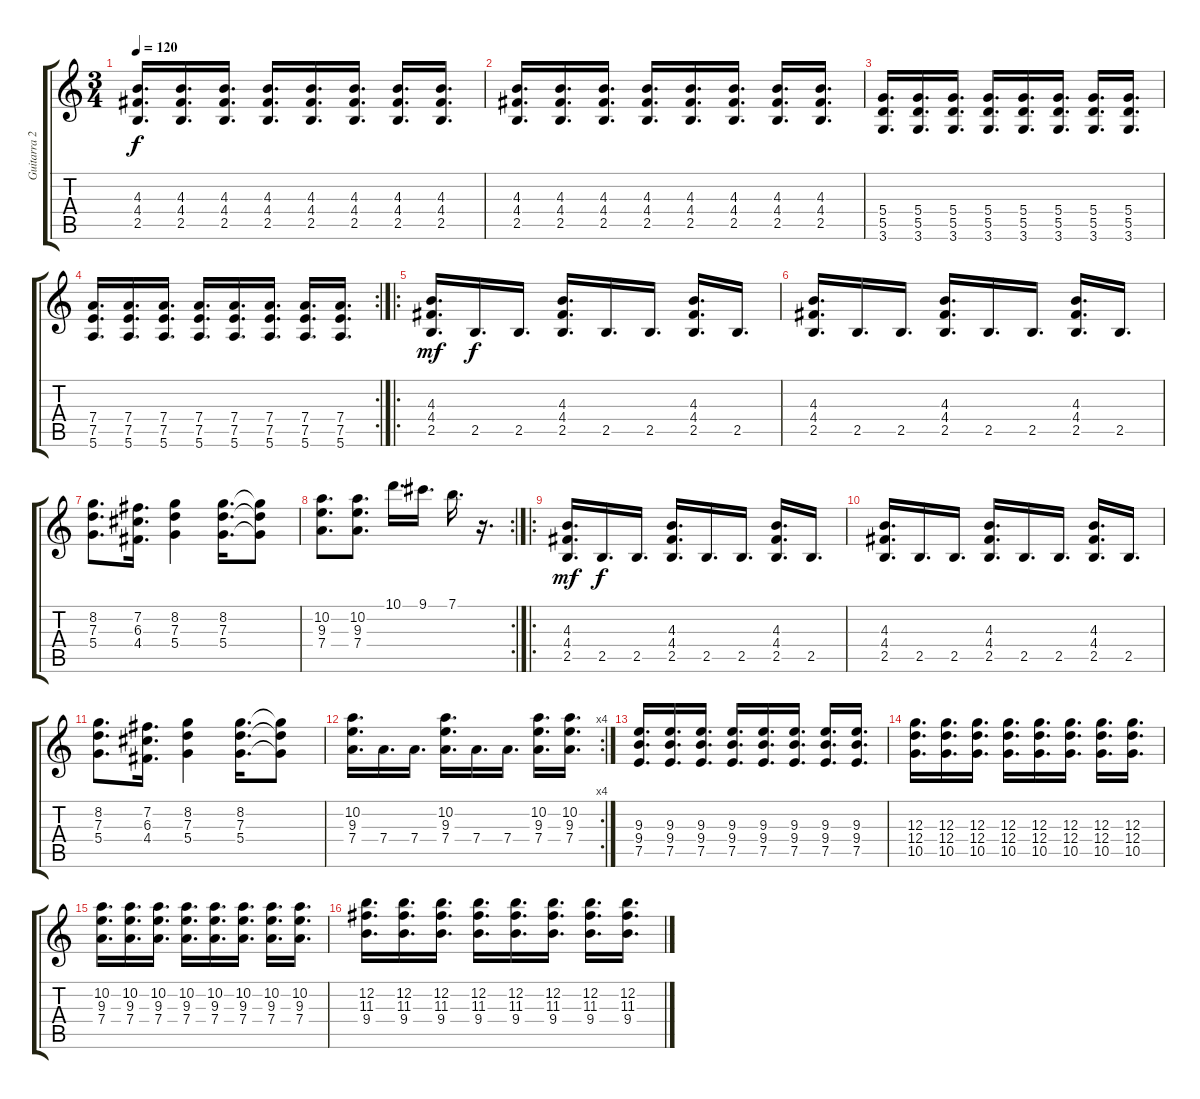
\track ("Guitarra 2" "Guitarra 2") {instrument distortionguitar}
\staff {score tabs}
\tuning (E4 B3 G3 D3 A2 E2) {hide}
\ts (3 4)
\tempo 120
\clef g2
\ks c
(4.3 4.4 2.5).16{d dy f} (4.3 4.4 2.5).16{d} (4.3 4.4 2.5).16{d} (4.3 4.4 2.5).16{d} (4.3 4.4 2.5).16{d} (4.3 4.4 2.5).16{d} (4.3 4.4 2.5).16{d} (4.3 4.4 2.5).16{d} |
(4.3 4.4 2.5).16{d} (4.3 4.4 2.5).16{d} (4.3 4.4 2.5).16{d} (4.3 4.4 2.5).16{d} (4.3 4.4 2.5).16{d} (4.3 4.4 2.5).16{d} (4.3 4.4 2.5).16{d} (4.3 4.4 2.5).16{d} |
(5.4 5.5 3.6).16{d} (5.4 5.5 3.6).16{d} (5.4 5.5 3.6).16{d} (5.4 5.5 3.6).16{d} (5.4 5.5 3.6).16{d} (5.4 5.5 3.6).16{d} (5.4 5.5 3.6).16{d} (5.4 5.5 3.6).16{d} |
\rc 2
(7.4 7.5 5.6).16{d} (7.4 7.5 5.6).16{d} (7.4 7.5 5.6).16{d} (7.4 7.5 5.6).16{d} (7.4 7.5 5.6).16{d} (7.4 7.5 5.6).16{d} (7.4 7.5 5.6).16{d} (7.4 7.5 5.6).16{d} |
\ro
(4.3 4.4 2.5).16{d dy mf} 2.5.16{d dy f} 2.5.16{d} (4.3 4.4 2.5).16{d} 2.5.16{d} 2.5.16{d} (4.3 4.4 2.5).16{d} 2.5.16{d} |
(4.3 4.4 2.5).16{d} 2.5.16{d} 2.5.16{d} (4.3 4.4 2.5).16{d} 2.5.16{d} 2.5.16{d} (4.3 4.4 2.5).16{d} 2.5.16{d} |
(8.2 7.3 5.4).8{d} (7.2 6.3 4.4).16{d} (8.2 7.3 5.4).4 (8.2 7.3 5.4).16{d} (8.2{t} 7.3{t} 5.4{t}).8 |
\rc 2
(10.2 9.3 7.4).8{d} (10.2 9.3 7.4).8{d} 10.1.16{d} 9.1.16{d} 7.1.16{d} r.16{d} |
\ro
(4.3 4.4 2.5).16{d dy mf} 2.5.16{d dy f} 2.5.16{d} (4.3 4.4 2.5).16{d} 2.5.16{d} 2.5.16{d} (4.3 4.4 2.5).16{d} 2.5.16{d} |
(4.3 4.4 2.5).16{d} 2.5.16{d} 2.5.16{d} (4.3 4.4 2.5).16{d} 2.5.16{d} 2.5.16{d} (4.3 4.4 2.5).16{d} 2.5.16{d} |
(8.2 7.3 5.4).8{d} (7.2 6.3 4.4).16{d} (8.2 7.3 5.4).4 (8.2 7.3 5.4).16{d} (8.2{t} 7.3{t} 5.4{t}).8 |
\rc 4
(10.2 9.3 7.4).16{d} 7.4.16{d} 7.4.16{d} (10.2 9.3 7.4).16{d} 7.4.16{d} 7.4.16{d} (10.2 9.3 7.4).16{d} (10.2 9.3 7.4).16{d} |
(9.3 9.4 7.5).16{d} (9.3 9.4 7.5).16{d} (9.3 9.4 7.5).16{d} (9.3 9.4 7.5).16{d} (9.3 9.4 7.5).16{d} (9.3 9.4 7.5).16{d} (9.3 9.4 7.5).16{d} (9.3 9.4 7.5).16{d} |
(12.3 12.4 10.5).16{d} (12.3 12.4 10.5).16{d} (12.3 12.4 10.5).16{d} (12.3 12.4 10.5).16{d} (12.3 12.4 10.5).16{d} (12.3 12.4 10.5).16{d} (12.3 12.4 10.5).16{d} (12.3 12.4 10.5).16{d} |
(10.2 9.3 7.4).16{d} (10.2 9.3 7.4).16{d} (10.2 9.3 7.4).16{d} (10.2 9.3 7.4).16{d} (10.2 9.3 7.4).16{d} (10.2 9.3 7.4).16{d} (10.2 9.3 7.4).16{d} (10.2 9.3 7.4).16{d} |
(12.2 11.3 9.4).16{d} (12.2 11.3 9.4).16{d} (12.2 11.3 9.4).16{d} (12.2 11.3 9.4).16{d} (12.2 11.3 9.4).16{d} (12.2 11.3 9.4).16{d} (12.2 11.3 9.4).16{d} (12.2 11.3 9.4).16{d}
